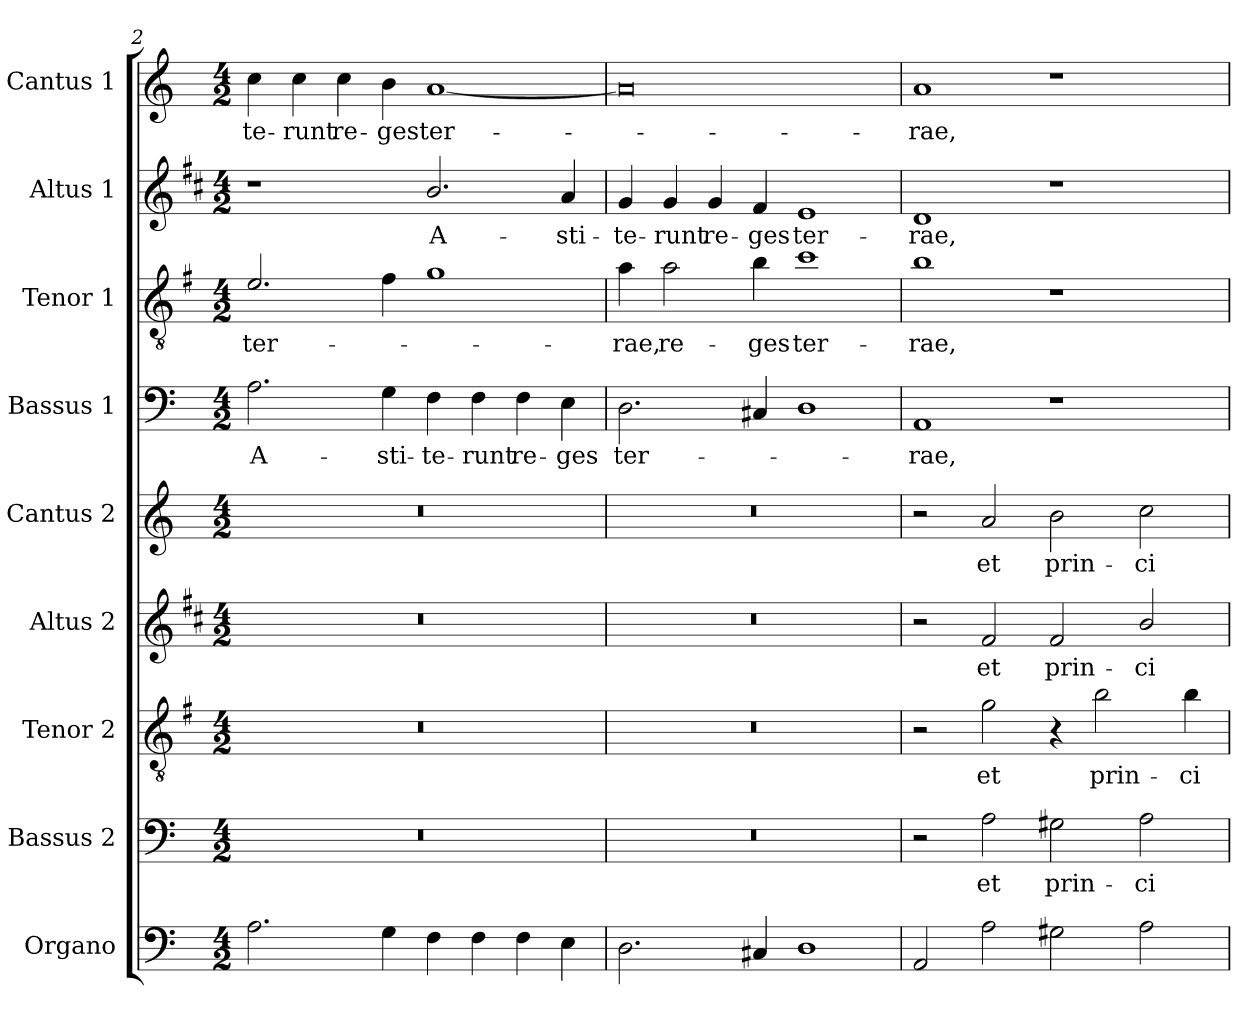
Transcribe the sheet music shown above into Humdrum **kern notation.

**kern	**kern	**text	**kern	**text	**kern	**text	**kern	**text	**kern	**text	**kern	**text	**kern	**text	**kern	**text
*part9	*part8	*part8	*part7	*part7	*part6	*part6	*part5	*part5	*part4	*part4	*part3	*part3	*part2	*part2	*part1	*part1
*staff9	*staff8	*staff8	*staff7	*staff7	*staff6	*staff6	*staff5	*staff5	*staff4	*staff4	*staff3	*staff3	*staff2	*staff2	*staff1	*staff1
*I"Organo	*I"Bassus 2	*	*I"Tenor 2	*	*I"Altus 2	*	*I"Cantus 2	*	*I"Bassus 1	*	*I"Tenor 1	*	*I"Altus 1	*	*I"Cantus 1	*
*I'Org	*I'B2	*	*I'T2	*	*I'A2	*	*I'C2	*	*I'B1	*	*I'T1	*	*I'A1	*	*I'C1	*
*clefF4	*clefF4	*	*clefGv2	*	*clefG2	*	*clefG2	*	*clefF4	*	*clefGv2	*	*clefG2	*	*clefG2	*
*	*	*	*ITrd4c7	*	*ITrd1c2	*	*	*	*	*	*ITrd4c7	*	*ITrd1c2	*	*	*
*k[]	*k[]	*	*k[]	*	*k[]	*	*k[]	*	*k[]	*	*k[]	*	*k[]	*	*k[]	*
*C:	*C:	*	*C:	*	*C:	*	*C:	*	*C:	*	*C:	*	*C:	*	*C:	*
*M4/2	*M4/2	*	*M4/2	*	*M4/2	*	*M4/2	*	*M4/2	*	*M4/2	*	*M4/2	*	*M4/2	*
=2	=2	=2	=2	=2	=2	=2	=2	=2	=2	=2	=2	=2	=2	=2	=2	=2
!	!	!	!	!	!	!	!	!	!	!LO:LY:b	!	!LO:LY:b	!	!	!	!LO:LY:b
2.A\	0r	.	0r	.	0r	.	0r	.	2.A\	A-	2.A/	ter-	1r	.	4cc\	-te-
!	!	!	!	!	!	!	!	!	!	!	!	!	!	!	!	!LO:LY:b
.	.	.	.	.	.	.	.	.	.	.	.	.	.	.	4cc\	-runt
!	!	!	!	!	!	!	!	!	!	!	!	!	!	!	!	!LO:LY:b
.	.	.	.	.	.	.	.	.	.	.	.	.	.	.	4cc\	re-
!	!	!	!	!	!	!	!	!	!	!LO:LY:b	!	!	!	!	!	!LO:LY:b
4G\	.	.	.	.	.	.	.	.	4G\	-sti-	4B\	.	.	.	4b\	-ges
!	!	!	!	!	!	!	!	!	!	!LO:LY:b	!	!	!	!LO:LY:b	!	!LO:LY:b
4F\	.	.	.	.	.	.	.	.	4F\	-te-	1c	.	2.a/	A-	[1a	ter-
!	!	!	!	!	!	!	!	!	!	!LO:LY:b	!	!	!	!	!	!
4F\	.	.	.	.	.	.	.	.	4F\	-runt	.	.	.	.	.	.
!	!	!	!	!	!	!	!	!	!	!LO:LY:b	!	!	!	!	!	!
4F\	.	.	.	.	.	.	.	.	4F\	re-	.	.	.	.	.	.
!	!	!	!	!	!	!	!	!	!	!LO:LY:b	!	!	!	!LO:LY:b	!	!
4E\	.	.	.	.	.	.	.	.	4E\	-ges	.	.	4g/	-sti-	.	.
=3	=3	=3	=3	=3	=3	=3	=3	=3	=3	=3	=3	=3	=3	=3	=3	=3
!	!	!	!	!	!	!	!	!	!	!LO:LY:b	!	!LO:LY:b	!	!LO:LY:b	!	!
2.D\	0r	.	0r	.	0r	.	0r	.	2.D\	ter-	4d\	-rae,	4f/	-te-	0a]	.
!	!	!	!	!	!	!	!	!	!	!	!	!LO:LY:b	!	!LO:LY:b	!	!
.	.	.	.	.	.	.	.	.	.	.	2d\	re-	4f/	-runt	.	.
!	!	!	!	!	!	!	!	!	!	!	!	!	!	!LO:LY:b	!	!
.	.	.	.	.	.	.	.	.	.	.	.	.	4f/	re-	.	.
!	!	!	!	!	!	!	!	!	!	!	!	!LO:LY:b	!	!LO:LY:b	!	!
4C#X/	.	.	.	.	.	.	.	.	4C#X/	.	4e\	-ges	4e/	-ges	.	.
!	!	!	!	!	!	!	!	!	!	!	!	!LO:LY:b	!	!LO:LY:b	!	!
1D	.	.	.	.	.	.	.	.	1D	.	1f	ter-	1d	ter-	.	.
=4	=4	=4	=4	=4	=4	=4	=4	=4	=4	=4	=4	=4	=4	=4	=4	=4
!	!	!	!	!	!	!	!	!	!	!LO:LY:b	!	!LO:LY:b	!	!LO:LY:b	!	!LO:LY:b
2AA/	2r	.	2r	.	2r	.	2r	.	1AA	-rae,	1e	-rae,	1c	-rae,	1a	-rae,
!	!	!LO:LY:b	!	!LO:LY:b	!	!LO:LY:b	!	!LO:LY:b	!	!	!	!	!	!	!	!
2A\	2A\	et	2c\	et	2e/	et	2a/	et	.	.	.	.	.	.	.	.
!	!	!LO:LY:b	!	!	!	!LO:LY:b	!	!LO:LY:b	!	!	!	!	!	!	!	!
2G#X\	2G#X\	prin-	4r	.	2e/	prin-	2b\	prin-	1r	.	1r	.	1r	.	1r	.
!	!	!	!	!LO:LY:b	!	!	!	!	!	!	!	!	!	!	!	!
.	.	.	2e\	prin-	.	.	.	.	.	.	.	.	.	.	.	.
!	!	!LO:LY:b	!	!	!	!LO:LY:b	!	!LO:LY:b	!	!	!	!	!	!	!	!
2A\	2A\	-ci-	.	.	2a/	-ci-	2cc\	-ci-	.	.	.	.	.	.	.	.
!	!	!	!	!LO:LY:b	!	!	!	!	!	!	!	!	!	!	!	!
.	.	.	4e\	-ci-	.	.	.	.	.	.	.	.	.	.	.	.
=	=	=	=	=	=	=	=	=	=	=	=	=	=	=	=	=
*-	*-	*-	*-	*-	*-	*-	*-	*-	*-	*-	*-	*-	*-	*-	*-	*-
